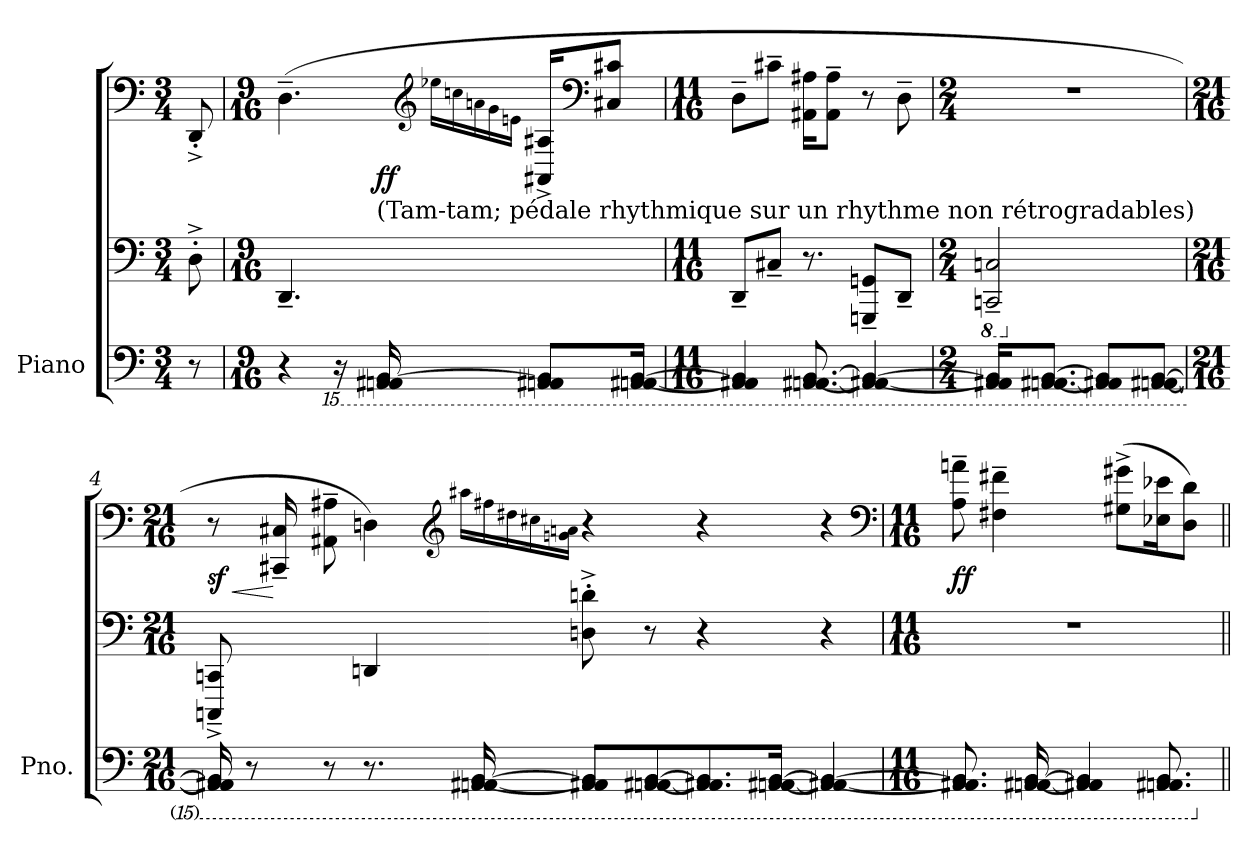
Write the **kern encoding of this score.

**kern	**kern	**kern	**dynam
*part1	*part1	*part1	*part1
*staff3	*staff2	*staff1	*staff1/2/3
*I"Piano	*	*	*
*I'Pno.	*	*	*
*clefF4	*clefF4	*clefF4	*
*k[]	*k[]	*k[]	*
*C:	*C:	*C:	*
*M3/4	*M3/4	*M3/4	*
=1	=1	=1	=1
8r	8D'^	8DD'^	.
=1	=1	=1	=1
*M9/16	*M9/16	*M9/16	*
*	*	*^	*
4r	4.DD~	(4.D~	4ryy	.
*15ba	*	*	*	*
16r	.	.	16ryy	.
!	!	!	!LO:TX:b:t=(Tam-tam; pédale rhythmique sur un rhythme non rétrogradables)	!
16AAAAn 16AAAA#X [16BBBB	.	.	4ryy	ff
*	*	*clefG2	*	*
.	.	16qqee-X\LL	.	.
.	.	16qqccn\	.	.
.	.	16qqan\	.	.
.	.	16qqg\	.	.
.	.	16qqen\JJ	.	.
8AAAAn 8AAAA#X 8BBBB]L	16ryy	16AA#X^ 16A#X^KL	.	.
*	*	*clefF4	*	*
.	8ryy	8C#X 8c#XJ	.	.
[16AAAAn [16AAAA#X [16BBBBJk	.	.	.	.
*	*	*v	*v	*
=2	=2	=2	=2
*M11/16	*M11/16	*M11/16	*
4AAAAn] 4AAAA#X] 4BBBB]	8DD~L	8D~L	.
.	8C#X~J	8c#X~J	.
[8.AAAAn [8.AAAA#X [8.BBBB	8.r	16AA#X 16A#XKL	.
.	.	8AA#~ 8A#~J	.
4AAAAn_ 4AAAA#X_ 4BBBB_	8GGGn~ 8GGn~L	8r	.
.	8DD~J	8D~	.
=3	=3	=3	=3
*M2/4	*M2/4	*M2/4	*
*	*8ba	*	*
16AAAAn] 16AAAA#X] 16BBBB]KL	2CCCn~ 2CCn~	2r	.
[8.AAAAn [8.AAAA#X [8.BBBBJ	.	.	.
8AAAAn] 8AAAA#X] 8BBBB]L	.	.	.
[8AAAAn [8AAAA#X [8BBBBJ	.	.	.
=4	=4	=4	=4
*M21/16	*M21/16	*M21/16	*
*	*X8ba	*	*
16AAAAn] 16AAAA#X] 16BBBB]	8CCCn~^ 8CCn~^	8r	< sf
8r	.	.	.
.	16ryy	16CC#X~ 16C#X~	[
8r	8ryy	8AA#X~ 8A#X~	.
8.r	4DDn	4Dn)	.
*	*	*clefG2	*
[16AAAAn [16AAAA#X [16BBBB	.	.	.
.	.	16qqaa#X\LL	.
.	.	16qqff#X\	.
.	.	16qqdd#X\	.
.	.	16qqcc#X\	.
.	.	16qqgn\ 16qqan\JJ	.
8AAAAn] 8AAAA#X] 8BBBB]L	8Dn'^ 8dn'^	4r	.
[8AAAAn [8AAAA#X [8BBBB	8r	.	.
8.AAAAn] 8.AAAA#X] 8.BBBB]	4r	4r	.
[16AAAAn [16AAAA#X [16BBBBJk	.	.	.
4AAAAn_ 4AAAA#X_ 4BBBB_	4r	4r	.
*	*	*clefF4	*
=5	=5	=5	=5
*M11/16	*M11/16	*M11/16	*
8.AAAAn] 8.AAAA#X] 8.BBBB]	16%11r	8A~ 8an~	ff
.	.	4F#X~ 4f#X~	.
[16AAAAn [16AAAA#X [16BBBB	.	.	.
4AAAAn] 4AAAA#X] 4BBBB]	.	.	.
.	.	(8G#X^ 8g#X^L	.
8.AAAAn 8.AAAA#X 8.BBBB	.	16E-X 16e-XK	.
.	.	8D 8dJ)	.
*X15ba	*	*	*
=||	=||	=||	=||
*-	*-	*-	*-
